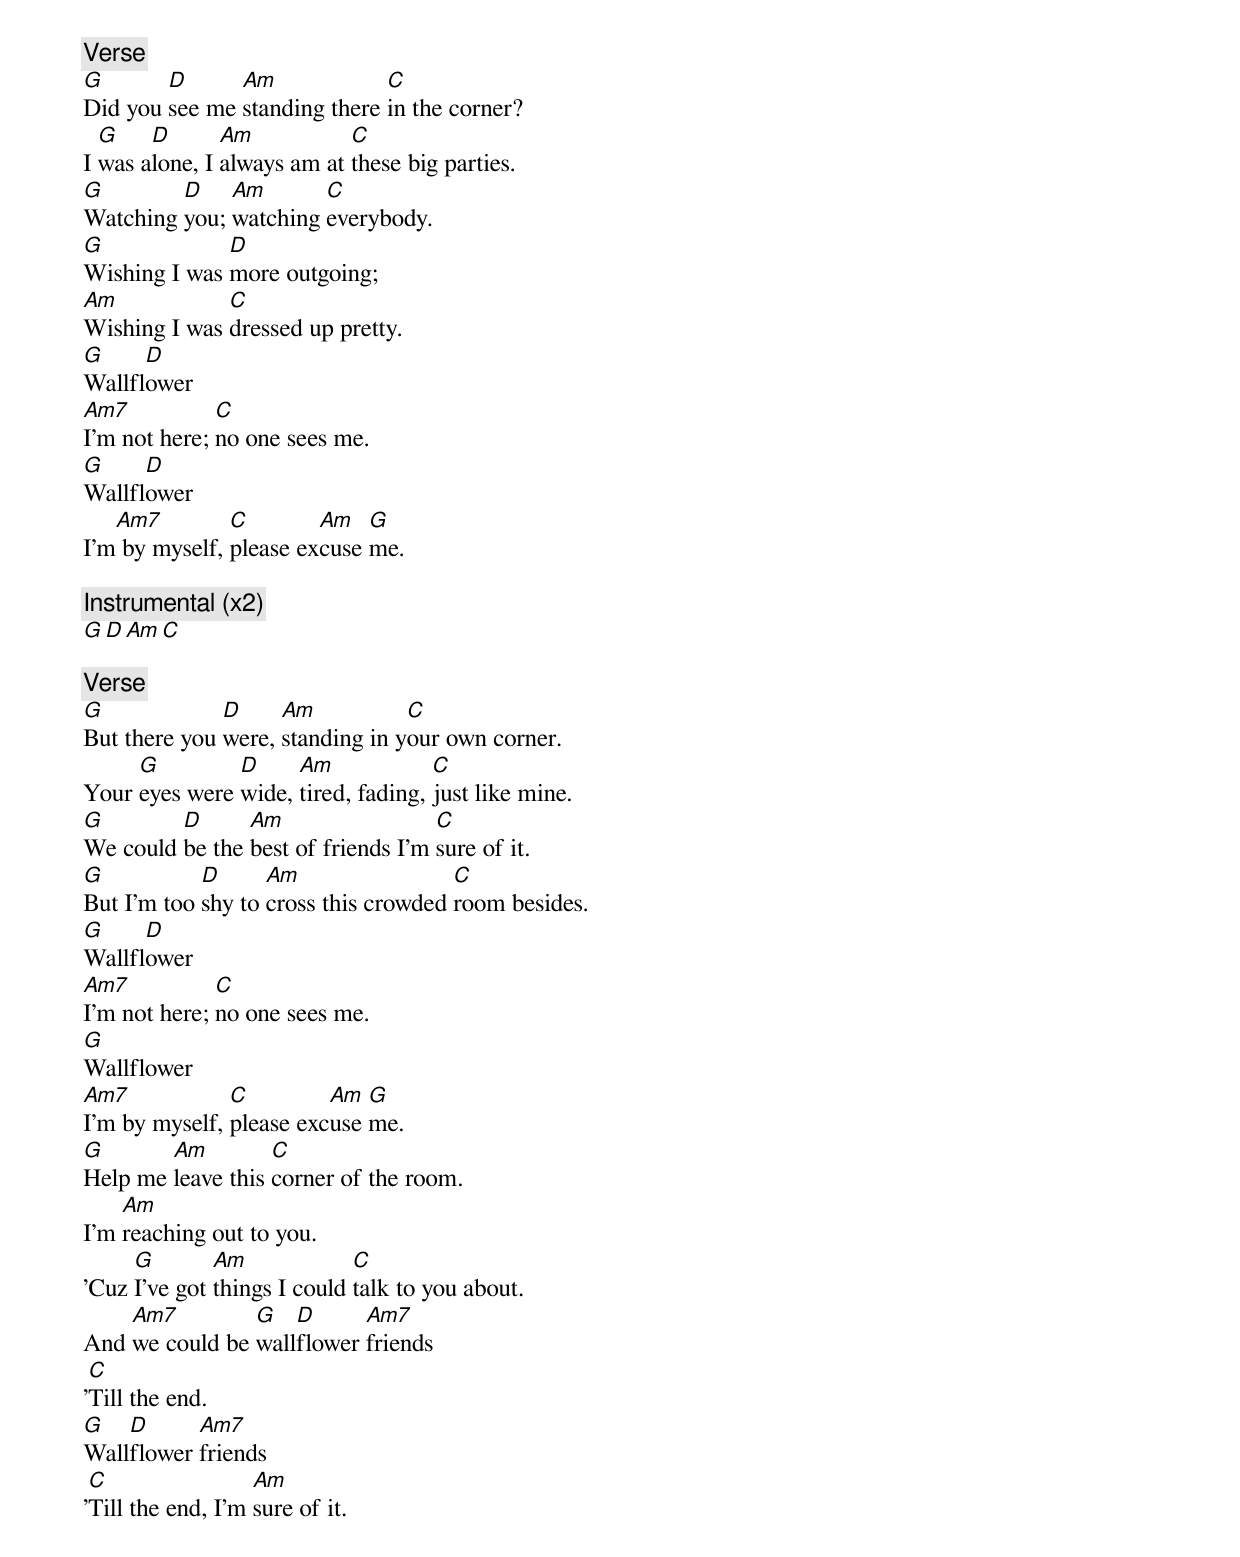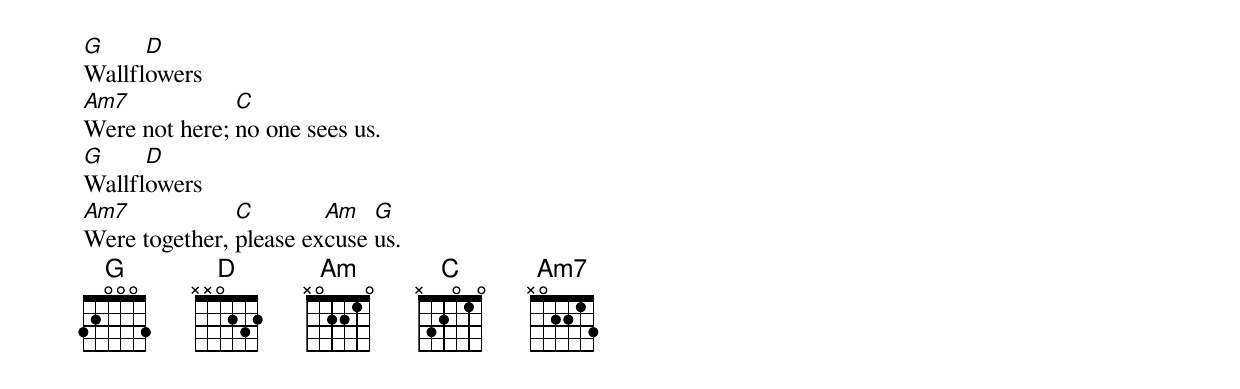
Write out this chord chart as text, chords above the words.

[Verse]
G       D      Am             C
Did you see me standing there in the corner?
  G    D       Am           C
I was alone, I always am at these big parties.
G        D    Am       C
Watching you; watching everybody.
G             D
Wishing I was more outgoing;
Am            C
Wishing I was dressed up pretty.
G     D
Wallflower
Am7           C
I'm not here; no one sees me.
G     D
Wallflower
   Am7         C        Am   G
I'm by myself, please excuse me.

[Instrumental] (x2)
G D Am C

[Verse]
G             D     Am           C
But there you were, standing in your own corner.
     G         D     Am             C
Your eyes were wide, tired, fading, just like mine.
G        D      Am                  C
We could be the best of friends I'm sure of it.
G           D      Am                 C
But I'm too shy to cross this crowded room besides.
G     D
Wallflower
Am7           C
I'm not here; no one sees me.
G
Wallflower
Am7            C         Am  G
I'm by myself, please excuse me.
G       Am         C
Help me leave this corner of the room.
    Am
I'm reaching out to you.
     G        Am             C
'Cuz I've got things I could talk to you about.
    Am7         G   D      Am7
And we could be wallflower friends
 C
'Till the end.
G   D      Am7
Wallflower friends
 C                 Am
'Till the end, I'm sure of it.
G     D
Wallflowers
Am7            C
Were not here; no one sees us.
G     D
Wallflowers
Am7            C        Am   G
Were together, please excuse us.
